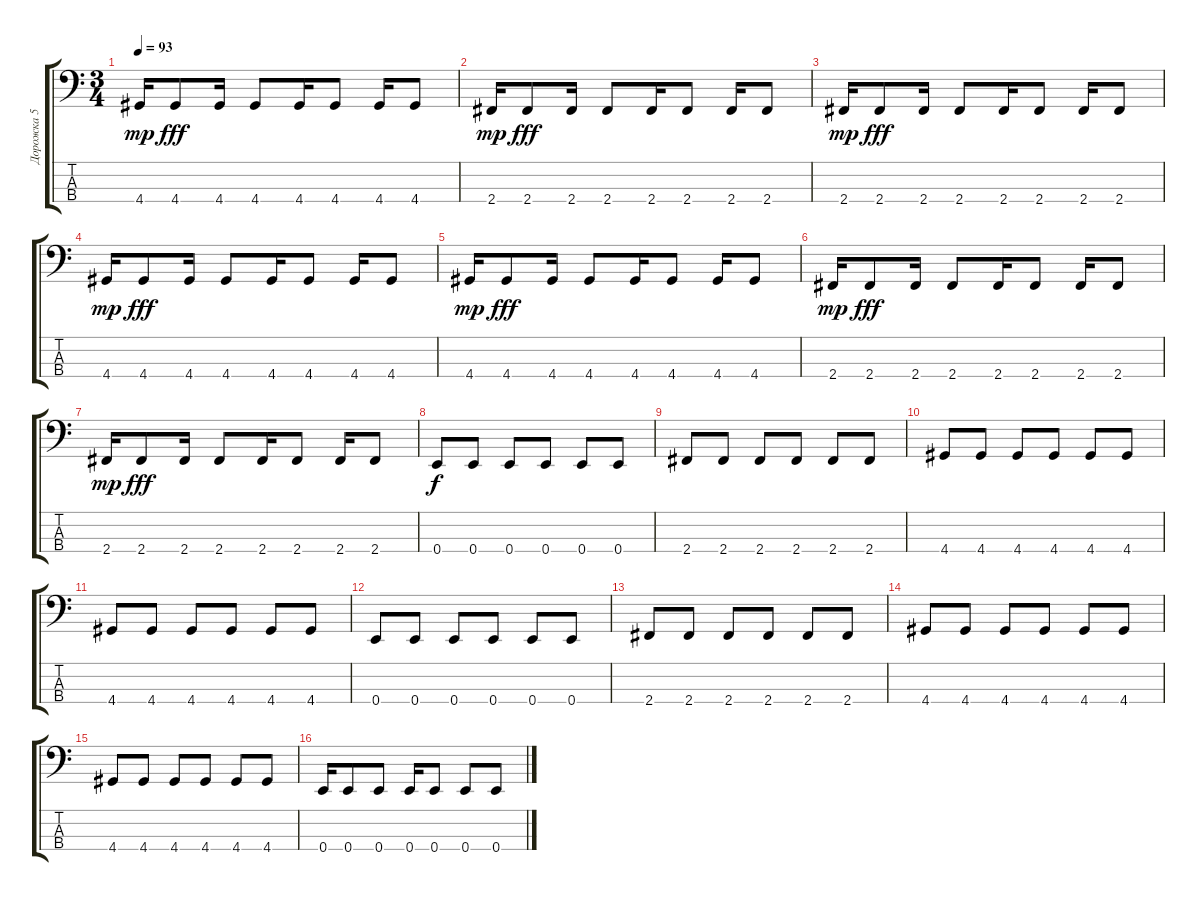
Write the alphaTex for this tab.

\track ("Дорожка 5" "Дорожка 5") {instrument electricbassfinger}
\staff {score tabs}
\tuning (G2 D2 A1 E1) {hide}
\ts (3 4)
\tempo 93
\clef f4
\ks c
4.4.16{dy mp} 4.4.8{dy fff} 4.4.16 4.4.8 4.4.16 4.4.8 4.4.16 4.4.8 |
2.4.16{dy mp} 2.4.8{dy fff} 2.4.16 2.4.8 2.4.16 2.4.8 2.4.16 2.4.8 |
2.4.16{dy mp} 2.4.8{dy fff} 2.4.16 2.4.8 2.4.16 2.4.8 2.4.16 2.4.8 |
4.4.16{dy mp} 4.4.8{dy fff} 4.4.16 4.4.8 4.4.16 4.4.8 4.4.16 4.4.8 |
4.4.16{dy mp} 4.4.8{dy fff} 4.4.16 4.4.8 4.4.16 4.4.8 4.4.16 4.4.8 |
2.4.16{dy mp} 2.4.8{dy fff} 2.4.16 2.4.8 2.4.16 2.4.8 2.4.16 2.4.8 |
2.4.16{dy mp} 2.4.8{dy fff} 2.4.16 2.4.8 2.4.16 2.4.8 2.4.16 2.4.8 |
0.4.8{dy f} 0.4.8 0.4.8 0.4.8 0.4.8 0.4.8 |
2.4.8 2.4.8 2.4.8 2.4.8 2.4.8 2.4.8 |
4.4.8 4.4.8 4.4.8 4.4.8 4.4.8 4.4.8 |
4.4.8 4.4.8 4.4.8 4.4.8 4.4.8 4.4.8 |
0.4.8 0.4.8 0.4.8 0.4.8 0.4.8 0.4.8 |
2.4.8 2.4.8 2.4.8 2.4.8 2.4.8 2.4.8 |
4.4.8 4.4.8 4.4.8 4.4.8 4.4.8 4.4.8 |
4.4.8 4.4.8 4.4.8 4.4.8 4.4.8 4.4.8 |
0.4.16 0.4.8 0.4.8 0.4.16 0.4.8 0.4.8 0.4.8
